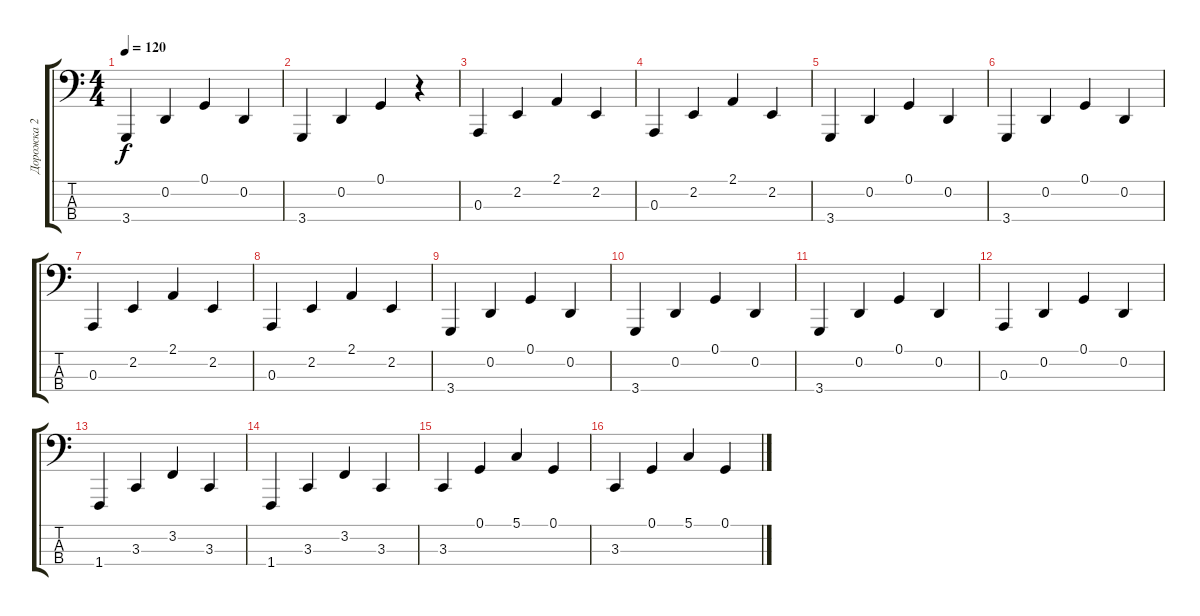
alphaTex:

\track ("Дорожка 2" "Дорожка 2") {instrument acousticgrandpiano}
\staff {score tabs}
\tuning (G2 D2 A1 E1) {hide}
\ts (4 4)
\tempo 120
\clef f4
\ks c
3.4.4{dy f} 0.2.4 0.1.4 0.2.4 |
3.4.4 0.2.4 0.1.4 r.4 |
0.3.4 2.2.4 2.1.4 2.2.4 |
0.3.4 2.2.4 2.1.4 2.2.4 |
3.4.4 0.2.4 0.1.4 0.2.4 |
3.4.4 0.2.4 0.1.4 0.2.4 |
0.3.4 2.2.4 2.1.4 2.2.4 |
0.3.4 2.2.4 2.1.4 2.2.4 |
3.4.4 0.2.4 0.1.4 0.2.4 |
3.4.4 0.2.4 0.1.4 0.2.4 |
3.4.4 0.2.4 0.1.4 0.2.4 |
0.3.4 0.2.4 0.1.4 0.2.4 |
1.4.4 3.3.4 3.2.4 3.3.4 |
1.4.4 3.3.4 3.2.4 3.3.4 |
3.3.4 0.1.4 5.1.4 0.1.4 |
3.3.4 0.1.4 5.1.4 0.1.4
